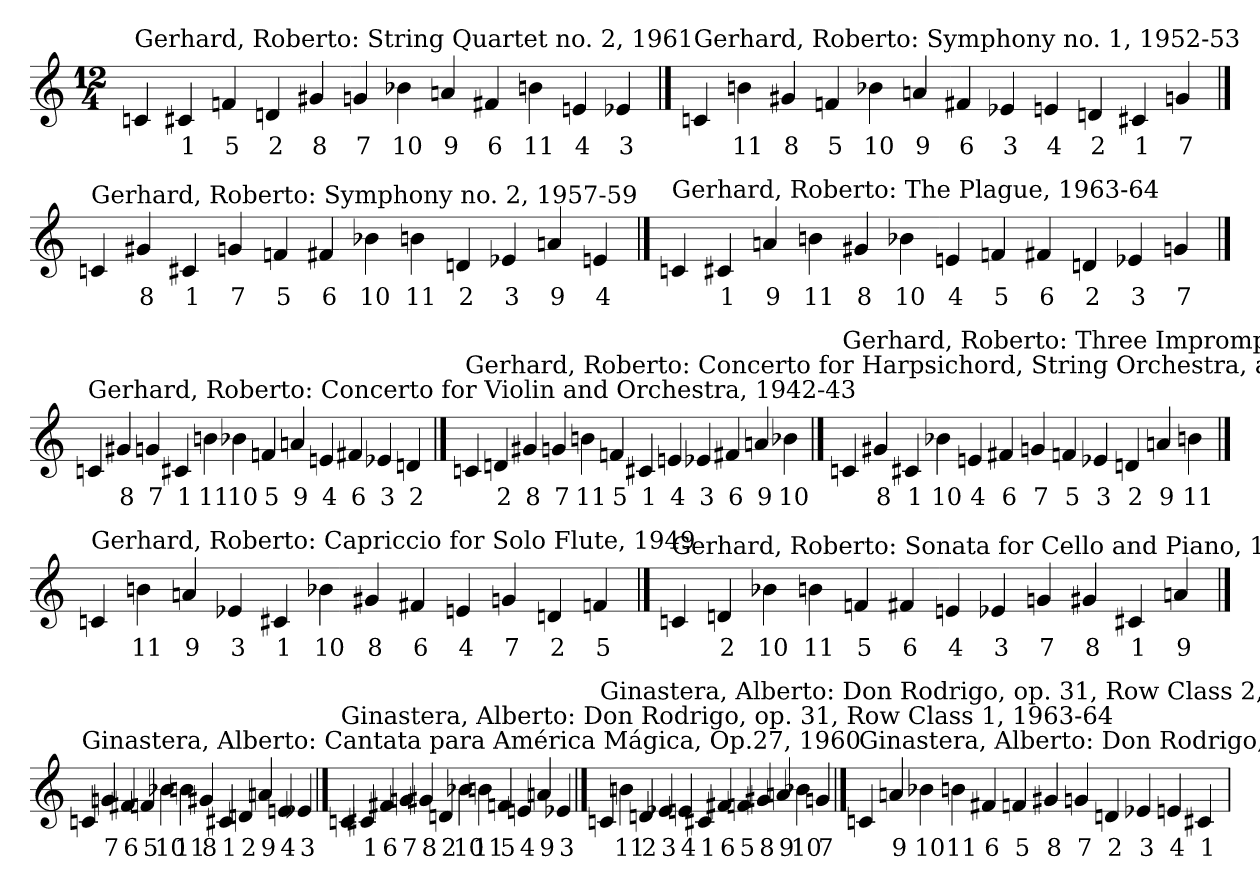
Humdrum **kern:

**kern	**text
*part1	*part1
*staff1	*staff1
!!LO:LB:g=z
*M12/4	*
==170	==170
!LO:TX:t=Gerhard, Roberto&colon; String Quartet no. 2, 1961	!
4cn	.
4c#X	1
4fn	5
4dn	2
4g#X	8
4gn	7
4b-X	10
4an	9
4f#X	6
4bn	11
4en	4
4e-X	3
!!LO:LB:g=z
==171	==171
!LO:TX:t=Gerhard, Roberto&colon; Symphony no. 1, 1952-53	!
4cn	.
4bn	11
4g#X	8
4fn	5
4b-X	10
4an	9
4f#X	6
4e-X	3
4en	4
4dn	2
4c#X	1
4gn	7
!!LO:LB:g=z
==172	==172
!LO:TX:t=Gerhard, Roberto&colon; Symphony no. 2, 1957-59	!
4cn	.
4g#X	8
4c#X	1
4gn	7
4fn	5
4f#X	6
4b-X	10
4bn	11
4dn	2
4e-X	3
4an	9
4en	4
!!LO:LB:g=z
==173	==173
!LO:TX:t=Gerhard, Roberto&colon; The Plague, 1963-64	!
4cn	.
4c#X	1
4an	9
4bn	11
4g#X	8
4b-X	10
4en	4
4fn	5
4f#X	6
4dn	2
4e-X	3
4gn	7
!!LO:LB:g=z
==174	==174
!LO:TX:t=Gerhard, Roberto&colon; Concerto for Violin and Orchestra, 1942-43	!
4cn	.
4g#X	8
4gn	7
4c#X	1
4bn	11
4b-X	10
4fn	5
4an	9
4en	4
4f#X	6
4e-X	3
4dn	2
!!LO:LB:g=z
==175	==175
!LO:TX:t=Gerhard, Roberto&colon; Concerto for Harpsichord, String Orchestra, and Percussion, 1955-56	!
4cn	.
4dn	2
4g#X	8
4gn	7
4bn	11
4fn	5
4c#X	1
4en	4
4e-X	3
4f#X	6
4an	9
4b-X	10
!!LO:LB:g=z
==176	==176
!LO:TX:t=Gerhard, Roberto&colon; Three Impromptus, 1950	!
4cn	.
4g#X	8
4c#X	1
4b-X	10
4en	4
4f#X	6
4gn	7
4fn	5
4e-X	3
4dn	2
4an	9
4bn	11
!!LO:LB:g=z
==177	==177
!LO:TX:t=Gerhard, Roberto&colon; Capriccio for Solo Flute, 1949	!
4cn	.
4bn	11
4an	9
4e-X	3
4c#X	1
4b-X	10
4g#X	8
4f#X	6
4en	4
4gn	7
4dn	2
4fn	5
!!LO:LB:g=z
==178	==178
!LO:TX:t=Gerhard, Roberto&colon; Sonata for Cello and Piano, 1956	!
4cn	.
4dn	2
4b-X	10
4bn	11
4fn	5
4f#X	6
4en	4
4e-X	3
4gn	7
4g#X	8
4c#X	1
4an	9
!!LO:LB:g=z
==179	==179
!LO:TX:t=Ginastera, Alberto&colon; Cantata para América Mágica, Op.27, 1960	!
4cn	.
4gn	7
4f#X	6
4fn	5
4b-X	10
4bn	11
4g#X	8
4c#X	1
4dn	2
4an	9
4en	4
4e-X	3
!!LO:LB:g=z
==180	==180
!LO:TX:t=Ginastera, Alberto&colon; Don Rodrigo, op. 31, Row Class 1, 1963-64	!
4cn	.
4c#X	1
4f#X	6
4gn	7
4g#X	8
4dn	2
4b-X	10
4bn	11
4fn	5
4en	4
4an	9
4e-X	3
!!LO:LB:g=z
==181	==181
!LO:TX:t=Ginastera, Alberto&colon; Don Rodrigo, op. 31, Row Class 2, 1963-64	!
4cn	.
4bn	11
4dn	2
4e-X	3
4en	4
4c#X	1
4f#X	6
4fn	5
4g#X	8
4an	9
4b-X	10
4gn	7
!!LO:LB:g=z
==182	==182
!LO:TX:t=Ginastera, Alberto&colon; Don Rodrigo, op. 31, Row Class 4, 1963-64	!
4cn	.
4an	9
4b-X	10
4bn	11
4f#X	6
4fn	5
4g#X	8
4gn	7
4dn	2
4e-X	3
4en	4
4c#X	1
=	=
*-	*-
